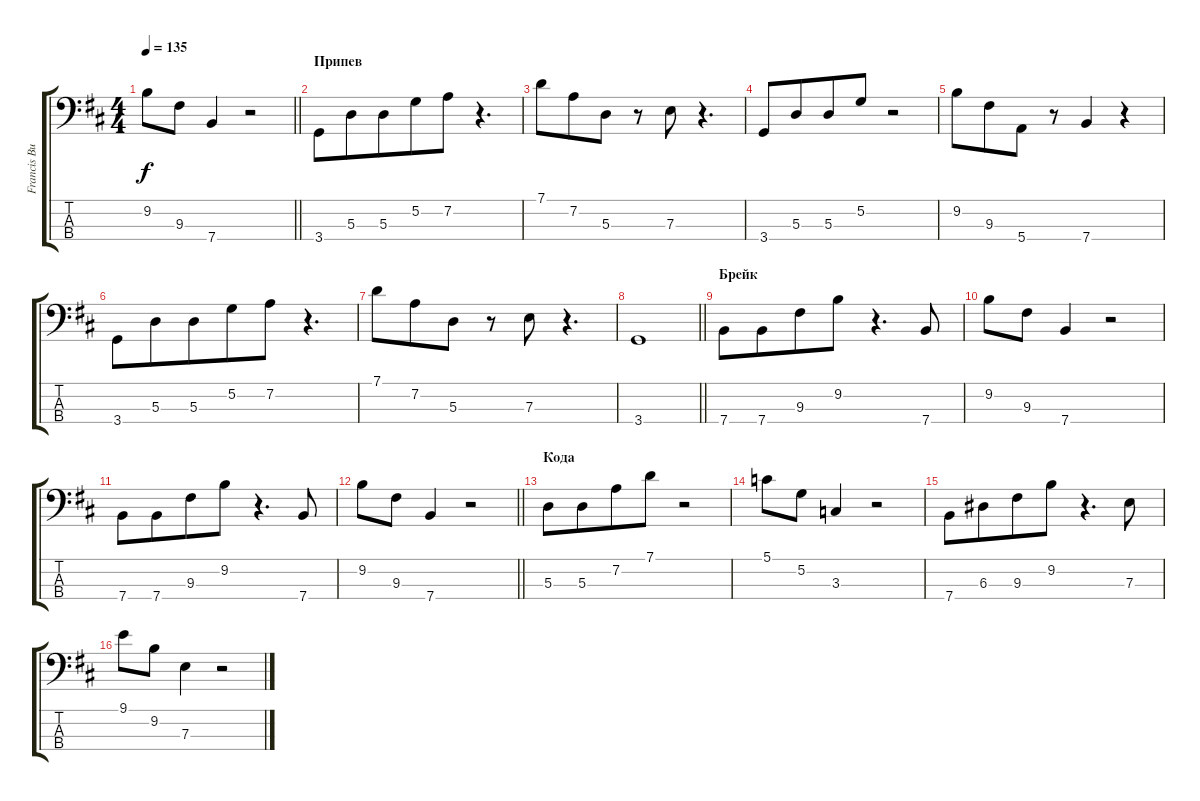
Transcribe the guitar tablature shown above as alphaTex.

\track ("Francis Bucholz" "Francis Bu") {instrument electricbasspick}
\staff {score tabs}
\tuning (G2 D2 A1 E1) {hide}
\ts (4 4)
\tempo 135
\clef f4
\barLineRight lightlight
\ks d
9.2.8{dy f} 9.3.8 7.4.4 r.2 |
\section ("" "Припев")
3.4.8 5.3.8{beam merge} 5.3.8 5.2.8{beam merge} 7.2.8 r.4{d} |
7.1.8 7.2.8{beam merge} 5.3.8 r.8 7.3.8 r.4{d} |
3.4.8 5.3.8{beam merge} 5.3.8 5.2.8 r.2 |
9.2.8 9.3.8{beam merge} 5.4.8 r.8 7.4.4 r.4 |
3.4.8 5.3.8{beam merge} 5.3.8 5.2.8{beam merge} 7.2.8 r.4{d} |
7.1.8 7.2.8{beam merge} 5.3.8 r.8 7.3.8 r.4{d} |
\barLineRight lightlight
3.4.1 |
\section ("" "Брейк")
7.4.8 7.4.8{beam merge} 9.3.8 9.2.8 r.4{d} 7.4.8 |
9.2.8 9.3.8 7.4.4 r.2 |
7.4.8 7.4.8{beam merge} 9.3.8 9.2.8 r.4{d} 7.4.8 |
\barLineRight lightlight
9.2.8 9.3.8 7.4.4 r.2 |
\section ("" "Кода")
5.3.8 5.3.8{beam merge} 7.2.8 7.1.8 r.2 |
5.1.8 5.2.8 3.3.4 r.2 |
7.4.8 6.3.8{beam merge} 9.3.8 9.2.8 r.4{d} 7.3.8 |
9.1.8 9.2.8 7.3.4 r.2
